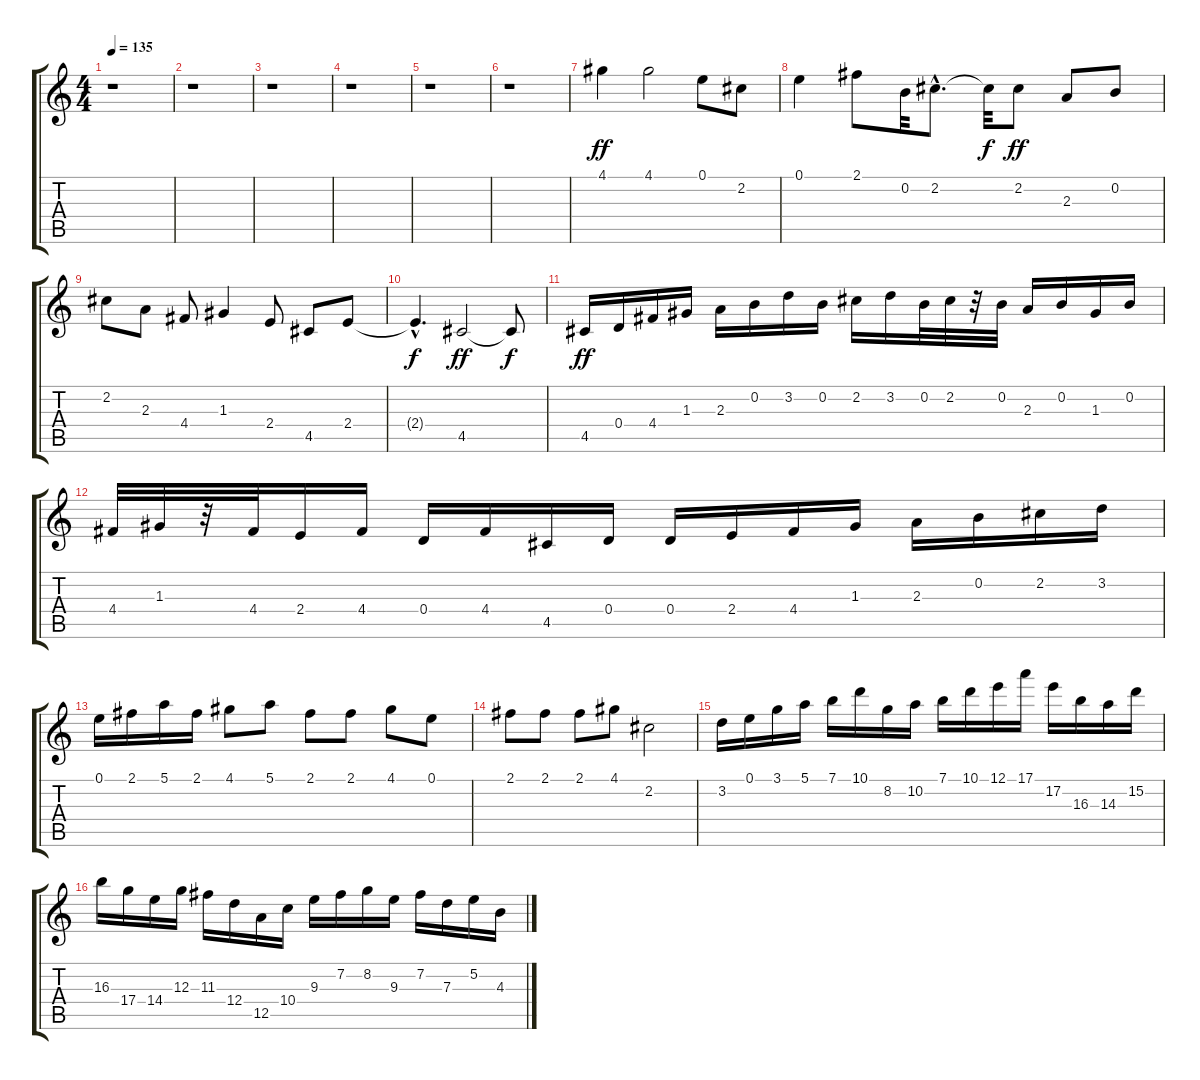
\track "" {instrument acousticguitarnylon}
\staff {score tabs}
\tuning (E4 B3 G3 D3 A2 E2) {hide}
\ts (4 4)
\tempo 135
\clef g2
\ks c
r.1{dy ff instrument acousticguitarnylon} |
r.1 |
r.1 |
r.1 |
r.1 |
r.1 |
4.1.4 4.1.2 0.1.8 2.2.8 |
0.1.4 2.1.8 0.2.32 2.2{hac}.8{d} 2.2{t}.32{dy f} 2.2.8{dy ff} 2.3.8 0.2.8 |
2.2.8 2.3.8 4.4.8 1.3.4 2.4.8 4.5.8 2.4.8 |
2.4{hac t}.4{d dy f} 4.5.2{dy ff} 4.5{t}.8{dy f} |
4.5.16{dy ff} 0.4.16 4.4.16 1.3.16 2.3.16 0.2.16 3.2.16 0.2.16 2.2.16 3.2.16 0.2.32 2.2.32 r.32 0.2.32 2.3.16 0.2.16 1.3.16 0.2.16 |
4.4.32 1.3.32 r.32 4.4.32 2.4.16 4.4.16 0.4.16 4.4.16 4.5.16 0.4.16 0.4.16 2.4.16 4.4.16 1.3.16 2.3.16 0.2.16 2.2.16 3.2.16 |
0.1.16 2.1.16 5.1.16 2.1.16 4.1.8 5.1.8 2.1.8 2.1.8 4.1.8 0.1.8 |
2.1.8 2.1.8 2.1.8 4.1.8 2.2.2 |
3.2.16 0.1.16 3.1.16 5.1.16 7.1.16 10.1.16 8.2.16 10.2.16 7.1.16 10.1.16 12.1.16 17.1.16 17.2.16 16.3.16 14.3.16 15.2.16 |
16.3.16 17.4.16 14.4.16 12.3.16 11.3.16 12.4.16 12.5.16 10.4.16 9.3.16 7.2.16 8.2.16 9.3.16 7.2.16 7.3.16 5.2.16 4.3.16
